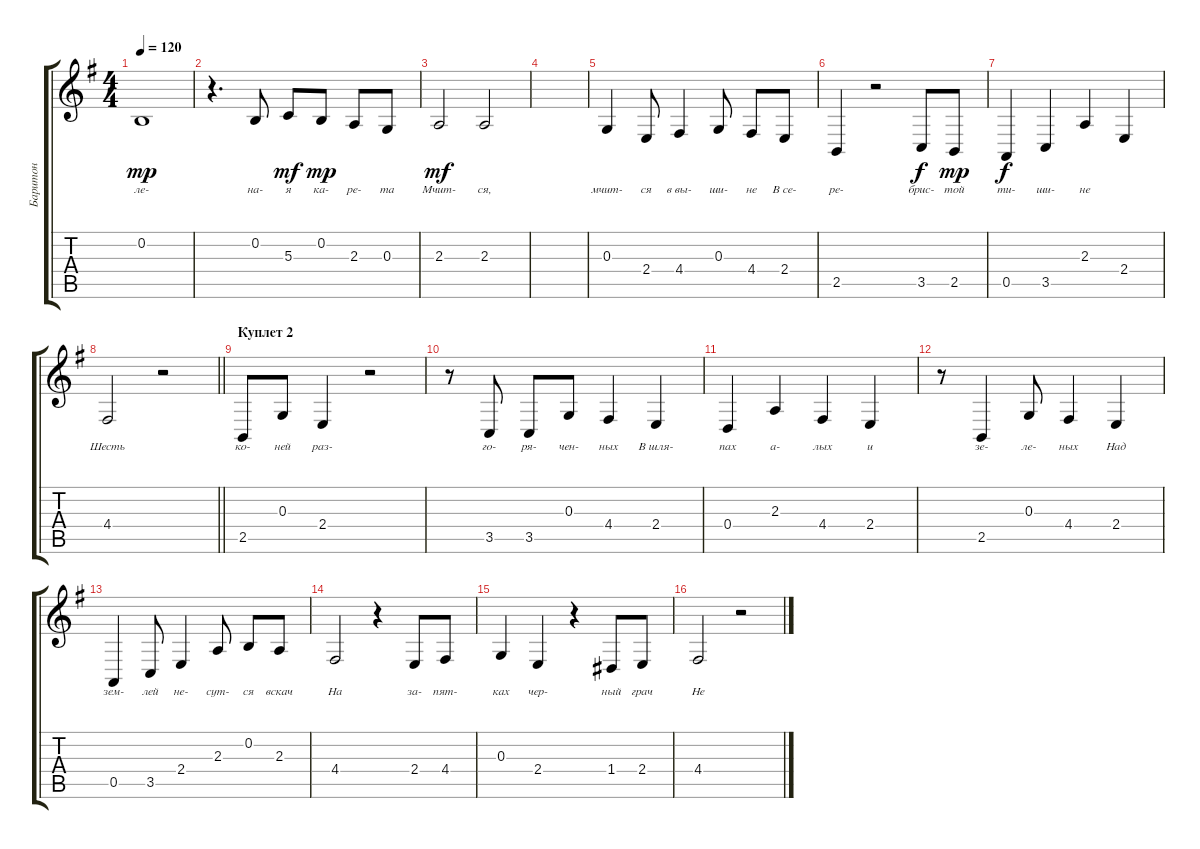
\track ("Баритон" "Баритон") {instrument acousticgrandpiano}
\staff {score tabs}
\tuning (E4 B3 G3 D3 A2 E2) {hide}
\ts (4 4)
\tempo 120
\clef g2
\ks g
0.2.1{lyrics (0 "ле-") lyrics (1 "") lyrics (2 "") lyrics (3 "") lyrics (4 "") dy mp} |
r.4{d} 0.2.8{lyrics (0 "на-") lyrics (1 "") lyrics (2 "") lyrics (3 "") lyrics (4 "")} 5.3.8{lyrics (0 "я") lyrics (1 "") lyrics (2 "") lyrics (3 "") lyrics (4 "") dy mf} 0.2.8{lyrics (0 "ка-") lyrics (1 "") lyrics (2 "") lyrics (3 "") lyrics (4 "") dy mp} 2.3.8{lyrics (0 "ре-") lyrics (1 "") lyrics (2 "") lyrics (3 "") lyrics (4 "")} 0.3.8{lyrics (0 "та") lyrics (1 "") lyrics (2 "") lyrics (3 "") lyrics (4 "")} |
2.3.2{lyrics (0 "Мчит-") lyrics (1 "") lyrics (2 "") lyrics (3 "") lyrics (4 "") dy mf} 2.3.2{lyrics (0 "ся,") lyrics (1 "") lyrics (2 "") lyrics (3 "") lyrics (4 "")} |
|
0.3.4{lyrics (0 "мчит-") lyrics (1 "") lyrics (2 "") lyrics (3 "") lyrics (4 "")} 2.4.8{lyrics (0 "ся") lyrics (1 "") lyrics (2 "") lyrics (3 "") lyrics (4 "")} 4.4.4{lyrics (0 "в вы-") lyrics (1 "") lyrics (2 "") lyrics (3 "") lyrics (4 "")} 0.3.8{lyrics (0 "ши-") lyrics (1 "") lyrics (2 "") lyrics (3 "") lyrics (4 "")} 4.4.8{lyrics (0 "не") lyrics (1 "") lyrics (2 "") lyrics (3 "") lyrics (4 "")} 2.4.8{lyrics (0 "В се-") lyrics (1 "") lyrics (2 "") lyrics (3 "") lyrics (4 "")} |
2.5.4{lyrics (0 "ре-") lyrics (1 "") lyrics (2 "") lyrics (3 "") lyrics (4 "")} r.2 3.5.8{lyrics (0 "брис-") lyrics (1 "") lyrics (2 "") lyrics (3 "") lyrics (4 "") dy f} 2.5.8{lyrics (0 "той") lyrics (1 "") lyrics (2 "") lyrics (3 "") lyrics (4 "") dy mp} |
0.5.4{lyrics (0 "ти-") lyrics (1 "") lyrics (2 "") lyrics (3 "") lyrics (4 "") dy f} 3.5.4{lyrics (0 "ши-") lyrics (1 "") lyrics (2 "") lyrics (3 "") lyrics (4 "")} 2.3.4{lyrics (0 "не") lyrics (1 "") lyrics (2 "") lyrics (3 "") lyrics (4 "")} 2.4.4{lyrics (0 "") lyrics (1 "") lyrics (2 "") lyrics (3 "") lyrics (4 "")} |
\barLineRight lightlight
4.4.2{lyrics (0 "Шесть") lyrics (1 "") lyrics (2 "") lyrics (3 "") lyrics (4 "")} r.2 |
\section ("" "Куплет 2")
2.5.8{lyrics (0 "ко-") lyrics (1 "") lyrics (2 "") lyrics (3 "") lyrics (4 "")} 0.3.8{lyrics (0 "ней") lyrics (1 "") lyrics (2 "") lyrics (3 "") lyrics (4 "")} 2.4.4{lyrics (0 "раз-") lyrics (1 "") lyrics (2 "") lyrics (3 "") lyrics (4 "")} r.2 |
r.8 3.5.8{lyrics (0 "го-") lyrics (1 "") lyrics (2 "") lyrics (3 "") lyrics (4 "")} 3.5.8{lyrics (0 "ря-") lyrics (1 "") lyrics (2 "") lyrics (3 "") lyrics (4 "")} 0.3.8{lyrics (0 "чен-") lyrics (1 "") lyrics (2 "") lyrics (3 "") lyrics (4 "")} 4.4.4{lyrics (0 "ных") lyrics (1 "") lyrics (2 "") lyrics (3 "") lyrics (4 "")} 2.4.4{lyrics (0 "В шля-") lyrics (1 "") lyrics (2 "") lyrics (3 "") lyrics (4 "")} |
0.4.4{lyrics (0 "пах") lyrics (1 "") lyrics (2 "") lyrics (3 "") lyrics (4 "")} 2.3.4{lyrics (0 "а-") lyrics (1 "") lyrics (2 "") lyrics (3 "") lyrics (4 "")} 4.4.4{lyrics (0 "лых") lyrics (1 "") lyrics (2 "") lyrics (3 "") lyrics (4 "")} 2.4.4{lyrics (0 "и") lyrics (1 "") lyrics (2 "") lyrics (3 "") lyrics (4 "")} |
r.8 2.5.4{lyrics (0 "зе-") lyrics (1 "") lyrics (2 "") lyrics (3 "") lyrics (4 "")} 0.3.8{lyrics (0 "ле-") lyrics (1 "") lyrics (2 "") lyrics (3 "") lyrics (4 "")} 4.4.4{lyrics (0 "ных") lyrics (1 "") lyrics (2 "") lyrics (3 "") lyrics (4 "")} 2.4.4{lyrics (0 "Над") lyrics (1 "") lyrics (2 "") lyrics (3 "") lyrics (4 "")} |
0.5.4{lyrics (0 "зем-") lyrics (1 "") lyrics (2 "") lyrics (3 "") lyrics (4 "")} 3.5.8{lyrics (0 "лей") lyrics (1 "") lyrics (2 "") lyrics (3 "") lyrics (4 "")} 2.4.4{lyrics (0 "не-") lyrics (1 "") lyrics (2 "") lyrics (3 "") lyrics (4 "")} 2.3.8{lyrics (0 "сут-") lyrics (1 "") lyrics (2 "") lyrics (3 "") lyrics (4 "")} 0.2.8{lyrics (0 "ся") lyrics (1 "") lyrics (2 "") lyrics (3 "") lyrics (4 "")} 2.3.8{lyrics (0 "вскач") lyrics (1 "") lyrics (2 "") lyrics (3 "") lyrics (4 "")} |
4.4.2{lyrics (0 "На") lyrics (1 "") lyrics (2 "") lyrics (3 "") lyrics (4 "")} r.4 2.4.8{lyrics (0 "за-") lyrics (1 "") lyrics (2 "") lyrics (3 "") lyrics (4 "")} 4.4.8{lyrics (0 "пят-") lyrics (1 "") lyrics (2 "") lyrics (3 "") lyrics (4 "")} |
0.3.4{lyrics (0 "ках") lyrics (1 "") lyrics (2 "") lyrics (3 "") lyrics (4 "")} 2.4.4{lyrics (0 "чер-") lyrics (1 "") lyrics (2 "") lyrics (3 "") lyrics (4 "")} r.4 1.4.8{lyrics (0 "ный") lyrics (1 "") lyrics (2 "") lyrics (3 "") lyrics (4 "")} 2.4.8{lyrics (0 "грач") lyrics (1 "") lyrics (2 "") lyrics (3 "") lyrics (4 "")} |
4.4.2{lyrics (0 "Не") lyrics (1 "") lyrics (2 "") lyrics (3 "") lyrics (4 "")} r.2
